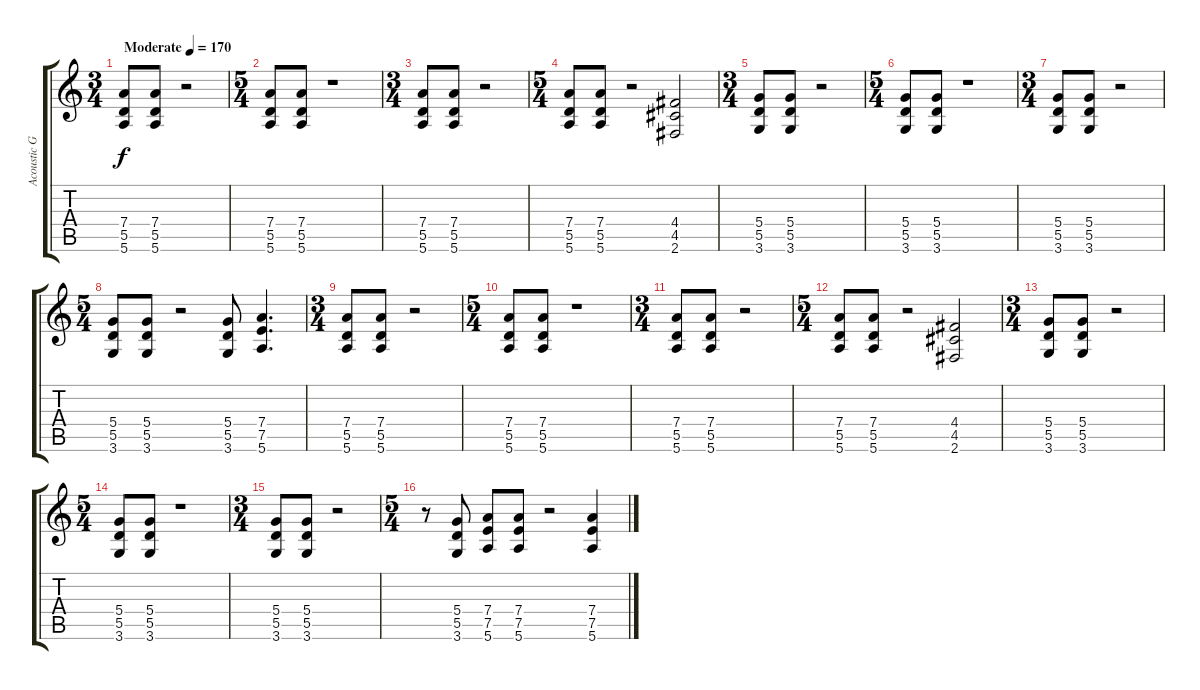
\track ("Acoustic Gtr." "Acoustic G") {instrument acousticguitarsteel}
\staff {score tabs}
\tuning (E4 B3 G3 D3 A2 E2) {hide}
\ts (3 4)
\tempo (170 "Moderate")
\clef g2
\ks c
(7.4 5.5 5.6).8{dy f instrument acousticguitarsteel} (7.4 5.5 5.6).8 r.2 |
\ts (5 4)
(7.4 5.5 5.6).8 (7.4 5.5 5.6).8 r.1 |
\ts (3 4)
(7.4 5.5 5.6).8 (7.4 5.5 5.6).8 r.2 |
\ts (5 4)
(7.4 5.5 5.6).8 (7.4 5.5 5.6).8 r.2 (4.4 4.5 2.6).2 |
\ts (3 4)
(5.4 5.5 3.6).8 (5.4 5.5 3.6).8 r.2 |
\ts (5 4)
(5.4 5.5 3.6).8 (5.4 5.5 3.6).8 r.1 |
\ts (3 4)
(5.4 5.5 3.6).8 (5.4 5.5 3.6).8 r.2 |
\ts (5 4)
(5.4 5.5 3.6).8 (5.4 5.5 3.6).8 r.2 (5.4 5.5 3.6).8 (7.4 7.5 5.6).4{d} |
\ts (3 4)
(7.4 5.5 5.6).8 (7.4 5.5 5.6).8 r.2 |
\ts (5 4)
(7.4 5.5 5.6).8 (7.4 5.5 5.6).8 r.1 |
\ts (3 4)
(7.4 5.5 5.6).8 (7.4 5.5 5.6).8 r.2 |
\ts (5 4)
(7.4 5.5 5.6).8 (7.4 5.5 5.6).8 r.2 (4.4 4.5 2.6).2 |
\ts (3 4)
(5.4 5.5 3.6).8 (5.4 5.5 3.6).8 r.2 |
\ts (5 4)
(5.4 5.5 3.6).8 (5.4 5.5 3.6).8 r.1 |
\ts (3 4)
(5.4 5.5 3.6).8 (5.4 5.5 3.6).8 r.2 |
\ts (5 4)
r.8 (5.4 5.5 3.6).8 (7.4 7.5 5.6).8 (7.4 7.5 5.6).8 r.2 (7.4 7.5 5.6).4
